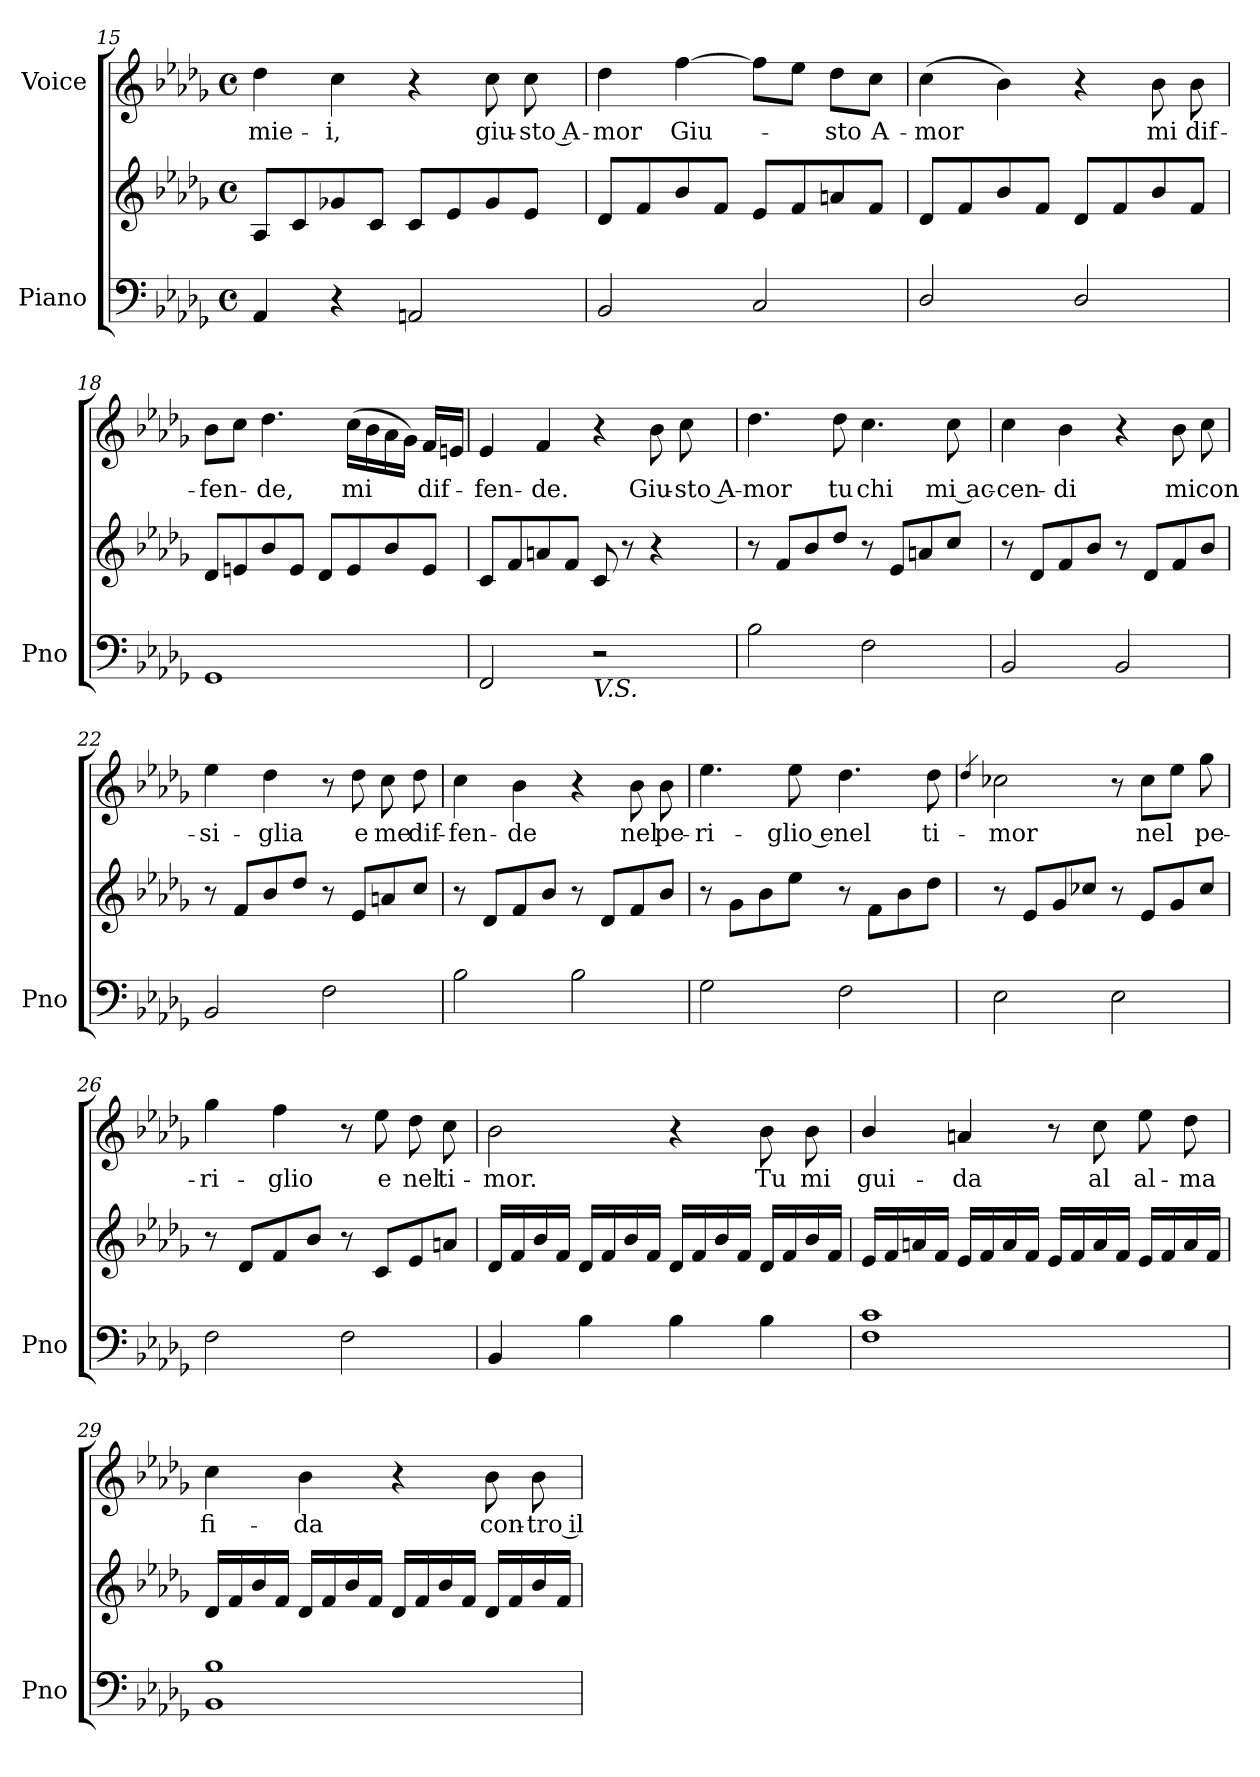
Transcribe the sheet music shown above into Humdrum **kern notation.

**kern	**kern	**kern	**text
*part2	*part2	*part1	*part1
*staff3	*staff2	*staff1	*staff1
*I"Piano	*	*I"Voice	*
*I'Pno	*	*	*
!!LO:LB:g=z
*clefF4	*clefG2	*clefG2	*
*k[b-e-a-d-g-]	*k[b-e-a-d-g-]	*k[b-e-a-d-g-]	*
*M4/4	*M4/4	*M4/4	*
*met(c)	*met(c)	*met(c)	*
=15	=15	=15	=15
!	!	!	!LO:LY:b
4AA-/	8A-/L	4dd-\	mie-
.	8c/	.	.
!	!	!	!LO:LY:b
4r	8g-X/	4cc\	-i,
.	8c/J	.	.
2AAn/	8c/L	4r	.
.	8e-/	.	.
!	!	!	!LO:LY:b
.	8g-/	8cc\	giu-
!	!	!	!LO:LY:b
.	8e-/J	8cc\	-sto A-
=16	=16	=16	=16
!	!	!	!LO:LY:b
2BB-/	8d-/L	4dd-\	-mor
.	8f/	.	.
!	!	!	!LO:LY:b
.	8b-/	[4ff\	Giu-
.	8f/J	.	.
2C/	8e-/L	8ff\L]	.
.	8f/	8ee-\J	.
!	!	!	!LO:LY:b
.	8an/	8dd-\L	-sto
!	!	!	!LO:LY:b
.	8f/J	8cc\J	A-
=17	=17	=17	=17
!	!	!	!LO:LY:b
2D-/	8d-/L	(>4cc\	-mor
.	8f/	.	.
.	8b-/	4b-\)	.
.	8f/J	.	.
2D-/	8d-/L	4r	.
.	8f/	.	.
!	!	!	!LO:LY:b
.	8b-/	8b-\	mi
!	!	!	!LO:LY:b
.	8f/J	8b-\	dif-
=18	=18	=18	=18
!	!	!	!LO:LY:b
1GG-	8d-/L	8b-\L	-fen-
.	8en/	8cc\J	.
!	!	!	!LO:LY:b
.	8b-/	4.dd-\	-de,
.	8e/J	.	.
.	8d-/L	.	.
!	!	!	!LO:LY:b
.	8e/	(>16cc\LL	mi
.	.	16b-\	.
.	8b-/	16a-\	.
.	.	16g-\JJ)	.
!	!	!	!LO:LY:b
.	8e/J	16f/LL	dif-
.	.	16en/JJ	.
=19	=19	=19	=19
!	!	!	!LO:LY:b
2FF/	8c/L	4e-/	-fen-
.	8f/	.	.
!	!	!	!LO:LY:b
.	8an/	4f/	-de.
.	8f/J	.	.
!LO:TX:b:i:t=V.S.	!	!	!
2r	8c/	4r	.
.	8r	.	.
!	!	!	!LO:LY:b
.	4r	8b-\	Giu-
!	!	!	!LO:LY:b
.	.	8cc\	-sto A-
!!LO:PB:g=z
=20	=20	=20	=20
!	!	!	!LO:LY:b
2B-\	8r	4.dd-\	-mor
.	8f/L	.	.
.	8b-/	.	.
!	!	!	!LO:LY:b
.	8dd-/J	8dd-\	tu
!	!	!	!LO:LY:b
2F\	8r	4.cc\	chi
.	8e-/L	.	.
.	8an/	.	.
!	!	!	!LO:LY:b
.	8cc/J	8cc\	mi ac-
=21	=21	=21	=21
!	!	!	!LO:LY:b
2BB-/	8r	4cc\	-cen-
.	8d-/L	.	.
!	!	!	!LO:LY:b
.	8f/	4b-\	-di
.	8b-/J	.	.
2BB-/	8r	4r	.
.	8d-/L	.	.
!	!	!	!LO:LY:b
.	8f/	8b-\	mi
!	!	!	!LO:LY:b
.	8b-/J	8cc\	con-
=22	=22	=22	=22
!	!	!	!LO:LY:b
2BB-/	8r	4ee-\	-si-
.	8f/L	.	.
!	!	!	!LO:LY:b
.	8b-/	4dd-\	-glia
.	8dd-/J	.	.
2F\	8r	8r	.
!	!	!	!LO:LY:b
.	8e-/L	8dd-\	e
!	!	!	!LO:LY:b
.	8an/	8cc\	me
!	!	!	!LO:LY:b
.	8cc/J	8dd-\	dif-
=23	=23	=23	=23
!	!	!	!LO:LY:b
2B-\	8r	4cc\	-fen-
.	8d-/L	.	.
!	!	!	!LO:LY:b
.	8f/	4b-\	-de
.	8b-/J	.	.
2B-\	8r	4r	.
.	8d-/L	.	.
!	!	!	!LO:LY:b
.	8f/	8b-\	nel
!	!	!	!LO:LY:b
.	8b-/J	8b-\	pe-
!!LO:LB:g=z
=24	=24	=24	=24
!	!	!	!LO:LY:b
2G-\	8r	4.ee-\	-ri-
.	8g-\L	.	.
.	8b-\	.	.
!	!	!	!LO:LY:b
.	8ee-\J	8ee-\	-glio e
!	!	!	!LO:LY:b
2F\	8r	4.dd-\	nel
.	8f\L	.	.
.	8b-\	.	.
!	!	!	!LO:LY:b
.	8dd-\J	8dd-\	ti-
=25	=25	=25	=25
.	.	4qdd-/	.
!	!	!	!LO:LY:b
2E-\	8r	2cc-X\	-mor
.	8e-/L	.	.
.	8g-/	.	.
.	8cc-X/J	.	.
2E-\	8r	8r	.
!	!	!	!LO:LY:b
.	8e-/L	8cc-\L	nel
.	8g-/	8ee-\J	.
!	!	!	!LO:LY:b
.	8cc-/J	8gg-\	pe-
=26	=26	=26	=26
!	!	!	!LO:LY:b
2F\	8r	4gg-\	-ri-
.	8d-/L	.	.
!	!	!	!LO:LY:b
.	8f/	4ff\	-glio
.	8b-/J	.	.
2F\	8r	8r	.
!	!	!	!LO:LY:b
.	8c/L	8ee-\	e
!	!	!	!LO:LY:b
.	8e-/	8dd-\	nel
!	!	!	!LO:LY:b
.	8an/J	8cc\	ti-
=27	=27	=27	=27
!	!	!	!LO:LY:b
4BB-/	16d-/LL	2b-\	-mor.
.	16f/	.	.
.	16b-/	.	.
.	16f/JJ	.	.
4B-\	16d-/LL	.	.
.	16f/	.	.
.	16b-/	.	.
.	16f/JJ	.	.
4B-\	16d-/LL	4r	.
.	16f/	.	.
.	16b-/	.	.
.	16f/JJ	.	.
!	!	!	!LO:LY:b
4B-\	16d-/LL	8b-\	Tu
.	16f/	.	.
!	!	!	!LO:LY:b
.	16b-/	8b-\	mi
.	16f/JJ	.	.
!!LO:LB:g=z
=28	=28	=28	=28
!	!	!	!LO:LY:b
1F 1c	16e-/LL	4b-/	gui-
.	16f/	.	.
.	16an/	.	.
.	16f/JJ	.	.
!	!	!	!LO:LY:b
.	16e-/LL	4an/	-da
.	16f/	.	.
.	16a/	.	.
.	16f/JJ	.	.
.	16e-/LL	8r	.
.	16f/	.	.
!	!	!	!LO:LY:b
.	16a/	8cc\	al
.	16f/JJ	.	.
!	!	!	!LO:LY:b
.	16e-/LL	8ee-\	al-
.	16f/	.	.
!	!	!	!LO:LY:b
.	16a/	8dd-\	-ma
.	16f/JJ	.	.
=29	=29	=29	=29
!	!	!	!LO:LY:b
1BB- 1B-	16d-/LL	4cc\	fi-
.	16f/	.	.
.	16b-/	.	.
.	16f/JJ	.	.
!	!	!	!LO:LY:b
.	16d-/LL	4b-\	-da
.	16f/	.	.
.	16b-/	.	.
.	16f/JJ	.	.
.	16d-/LL	4r	.
.	16f/	.	.
.	16b-/	.	.
.	16f/JJ	.	.
!	!	!	!LO:LY:b
.	16d-/LL	8b-\	con-
.	16f/	.	.
!	!	!	!LO:LY:b
.	16b-/	8b-\	-tro il
.	16f/JJ	.	.
=	=	=	=
*-	*-	*-	*-
